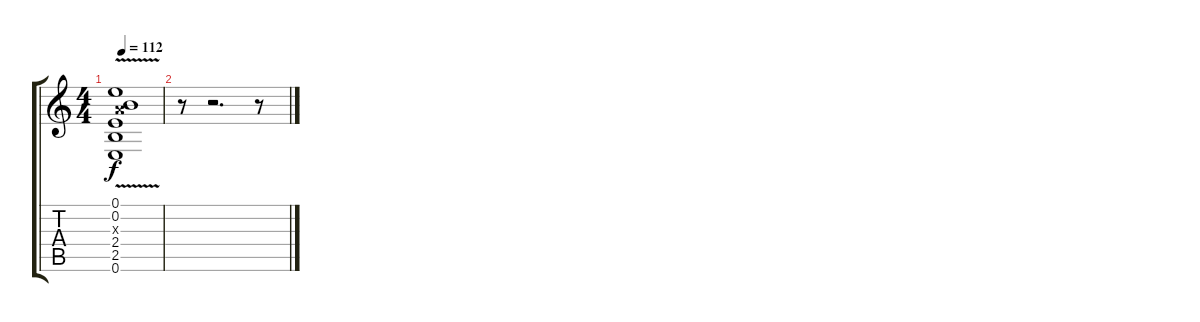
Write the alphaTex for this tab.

\track "" {instrument distortionguitar}
\staff {score tabs}
\tuning (E4 B3 G3 D3 A2 E2) {hide}
\ts (4 4)
\tempo 112
\clef g2
\ks c
(0.1{v} 0.2 2.3{x} 2.4 2.5 0.6).1{dy f} |
r.8 r.2{d} r.8
